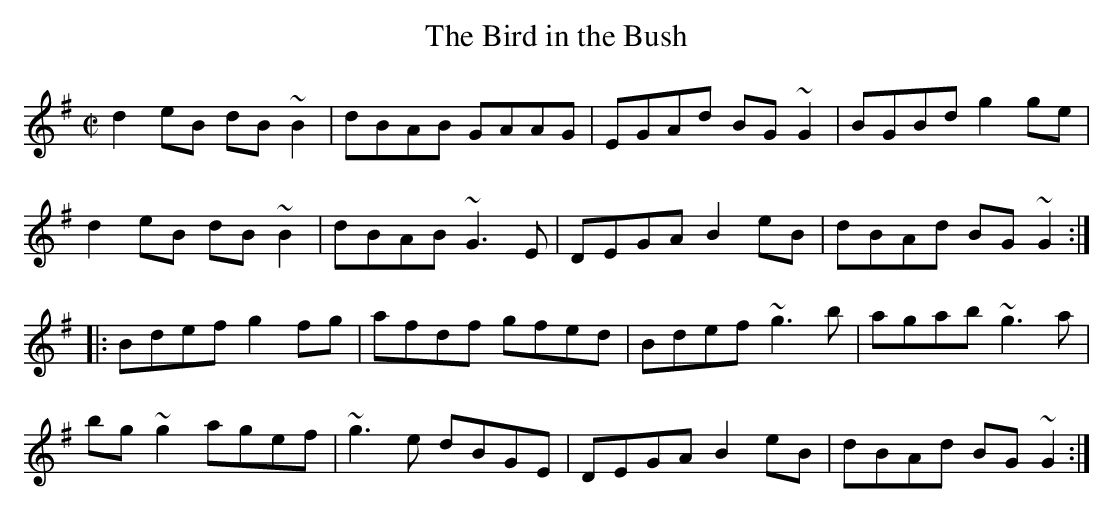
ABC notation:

X:1
T:Bird in the Bush, The
M:C|
L:1/8
K:G
d2eB dB~B2|dBAB GAAG|EGAd BG~G2|BGBd g2ge|
d2eB dB~B2|dBAB ~G3E|DEGA B2eB|dBAd BG~G2:|
|:Bdef g2fg|afdf gfed|Bdef ~g3b|agab ~g3a|
bg~g2 agef|~g3e dBGE|DEGA B2eB|dBAd BG~G2:|
